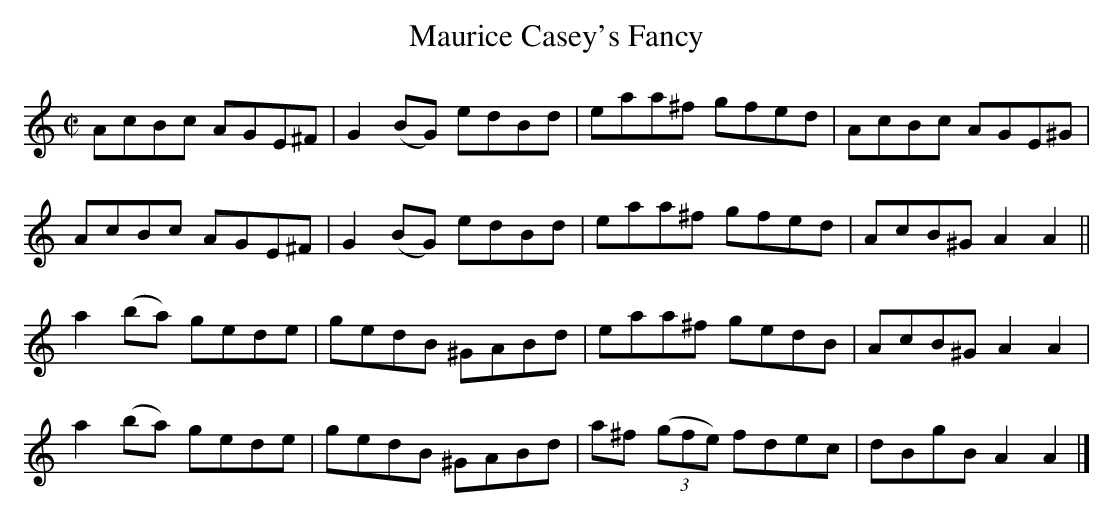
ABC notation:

X:1
T: Maurice Casey's Fancy
M: C|
L: 1/8
K: Am
AcBc    AGE^F | G2 (BG) edBd | eaa^f       gfed | AcBc  AGE^G |
AcBc    AGE^F | G2 (BG) edBd | eaa^f       gfed | AcB^G A2 A2 ||
a2 (ba) gede  | gedB   ^GABd | eaa^f       gedB | AcB^G A2 A2 |
a2 (ba) gede  | gedB   ^GABd | a^f ((3gfe) fdec | dBgB  A2 A2 |]
